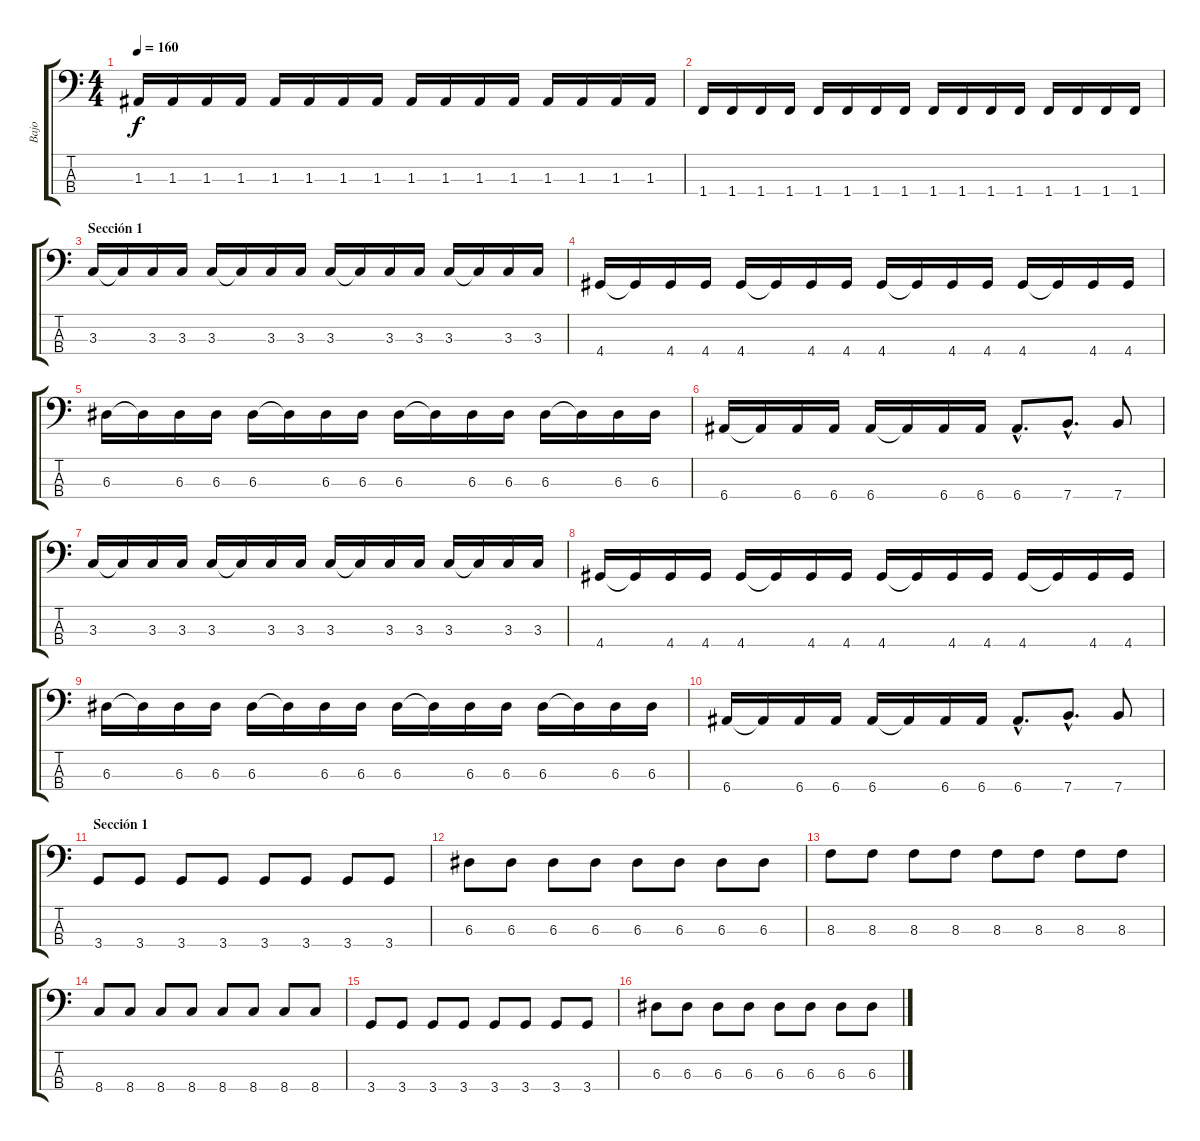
\track ("Bajo" "Bajo") {instrument electricbasspick}
\staff {score tabs}
\tuning (G2 D2 A1 E1) {hide}
\ts (4 4)
\tempo 160
\clef f4
\ks c
1.3.16{dy f} 1.3.16 1.3.16 1.3.16 1.3.16 1.3.16 1.3.16 1.3.16 1.3.16 1.3.16 1.3.16 1.3.16 1.3.16 1.3.16 1.3.16 1.3.16 |
1.4.16 1.4.16 1.4.16 1.4.16 1.4.16 1.4.16 1.4.16 1.4.16 1.4.16 1.4.16 1.4.16 1.4.16 1.4.16 1.4.16 1.4.16 1.4.16 |
\section ("" "Sección 1")
3.3.16 3.3{t}.16 3.3.16 3.3.16 3.3.16 3.3{t}.16 3.3.16 3.3.16 3.3.16 3.3{t}.16 3.3.16 3.3.16 3.3.16 3.3{t}.16 3.3.16 3.3.16 |
4.4.16 4.4{t}.16 4.4.16 4.4.16 4.4.16 4.4{t}.16 4.4.16 4.4.16 4.4.16 4.4{t}.16 4.4.16 4.4.16 4.4.16 4.4{t}.16 4.4.16 4.4.16 |
6.3.16 6.3{t}.16 6.3.16 6.3.16 6.3.16 6.3{t}.16 6.3.16 6.3.16 6.3.16 6.3{t}.16 6.3.16 6.3.16 6.3.16 6.3{t}.16 6.3.16 6.3.16 |
6.4.16 6.4{t}.16 6.4.16 6.4.16 6.4.16 6.4{t}.16 6.4.16 6.4.16 6.4{hac}.8{d} 7.4{hac}.8{d} 7.4.8 |
3.3.16 3.3{t}.16 3.3.16 3.3.16 3.3.16 3.3{t}.16 3.3.16 3.3.16 3.3.16 3.3{t}.16 3.3.16 3.3.16 3.3.16 3.3{t}.16 3.3.16 3.3.16 |
4.4.16 4.4{t}.16 4.4.16 4.4.16 4.4.16 4.4{t}.16 4.4.16 4.4.16 4.4.16 4.4{t}.16 4.4.16 4.4.16 4.4.16 4.4{t}.16 4.4.16 4.4.16 |
6.3.16 6.3{t}.16 6.3.16 6.3.16 6.3.16 6.3{t}.16 6.3.16 6.3.16 6.3.16 6.3{t}.16 6.3.16 6.3.16 6.3.16 6.3{t}.16 6.3.16 6.3.16 |
6.4.16 6.4{t}.16 6.4.16 6.4.16 6.4.16 6.4{t}.16 6.4.16 6.4.16 6.4{hac}.8{d} 7.4{hac}.8{d} 7.4.8 |
\section ("" "Sección 1")
3.4.8 3.4.8 3.4.8 3.4.8 3.4.8 3.4.8 3.4.8 3.4.8 |
6.3.8 6.3.8 6.3.8 6.3.8 6.3.8 6.3.8 6.3.8 6.3.8 |
8.3.8 8.3.8 8.3.8 8.3.8 8.3.8 8.3.8 8.3.8 8.3.8 |
8.4.8 8.4.8 8.4.8 8.4.8 8.4.8 8.4.8 8.4.8 8.4.8 |
3.4.8 3.4.8 3.4.8 3.4.8 3.4.8 3.4.8 3.4.8 3.4.8 |
6.3.8 6.3.8 6.3.8 6.3.8 6.3.8 6.3.8 6.3.8 6.3.8
